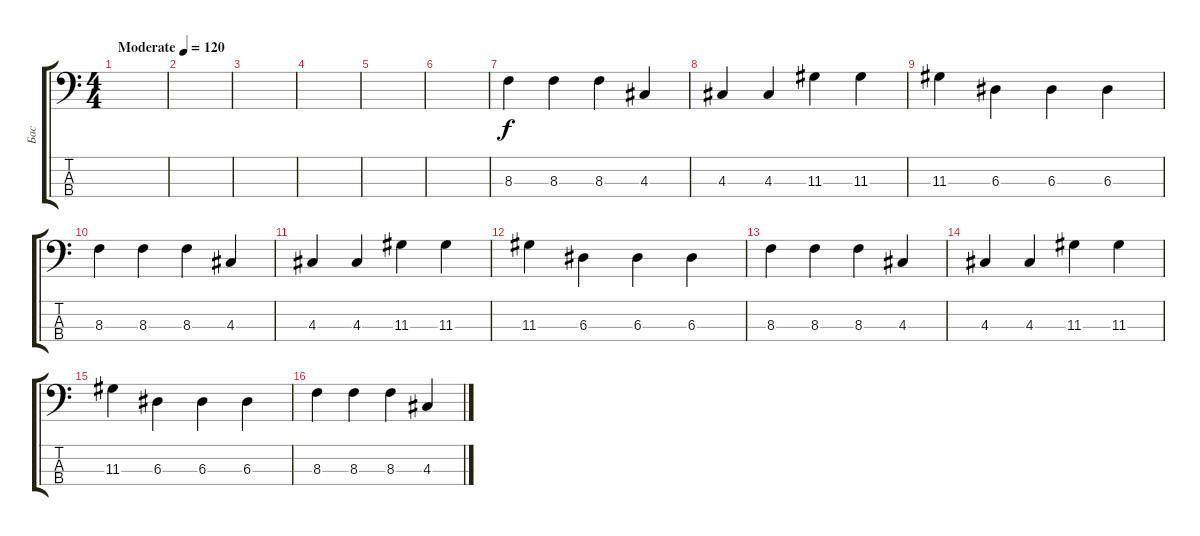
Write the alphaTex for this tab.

\track ("Бас" "Бас") {instrument electricbassfinger}
\staff {score tabs}
\tuning (G2 D2 A1 E1) {hide}
\ts (4 4)
\section ("" "")
\tempo (120 "Moderate")
\tempo 200
\tempo (120 "Moderate")
\clef f4
\ks c
|
|
|
|
|
|
8.3.4 8.3.4 8.3.4 4.3.4 |
4.3.4 4.3.4 11.3.4 11.3.4 |
11.3.4 6.3.4 6.3.4 6.3.4 |
8.3.4 8.3.4 8.3.4 4.3.4 |
4.3.4 4.3.4 11.3.4 11.3.4 |
11.3.4 6.3.4 6.3.4 6.3.4 |
8.3.4 8.3.4 8.3.4 4.3.4 |
4.3.4 4.3.4 11.3.4 11.3.4 |
11.3.4 6.3.4 6.3.4 6.3.4 |
8.3.4 8.3.4 8.3.4 4.3.4
